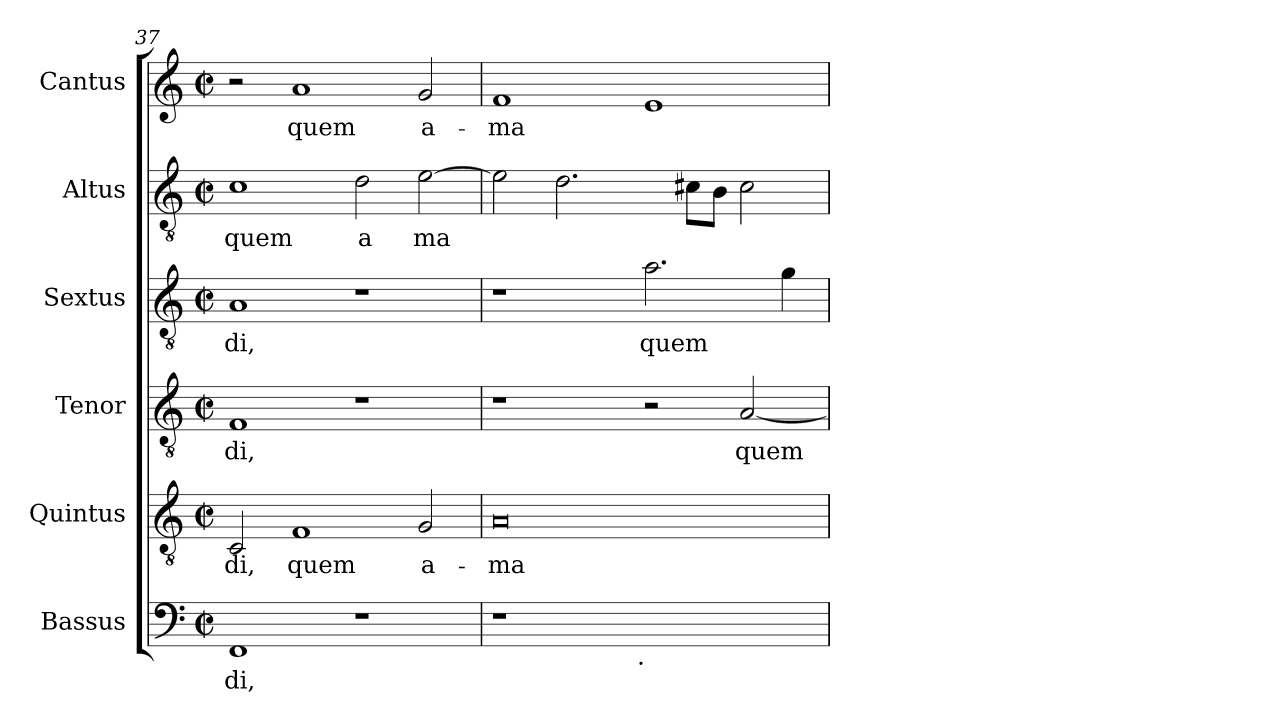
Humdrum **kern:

**kern	**text	**kern	**text	**kern	**text	**kern	**text	**kern	**text	**kern	**text
*part6	*part6	*part5	*part5	*part4	*part4	*part3	*part3	*part2	*part2	*part1	*part1
*staff6	*staff6	*staff5	*staff5	*staff4	*staff4	*staff3	*staff3	*staff2	*staff2	*staff1	*staff1
*I"Bassus	*	*I"Quintus	*	*I"Tenor	*	*I"Sextus	*	*I"Altus	*	*I"Cantus	*
*clefF4	*	*clefGv2	*	*clefGv2	*	*clefGv2	*	*clefGv2	*	*clefG2	*
*k[]	*	*k[]	*	*k[]	*	*k[]	*	*k[]	*	*k[]	*
*C:	*	*C:	*	*C:	*	*C:	*	*C:	*	*C:	*
*M2/2	*	*M2/2	*	*M2/2	*	*M2/2	*	*M2/2	*	*M2/2	*
*met(c|)	*	*met(c|)	*	*met(c|)	*	*met(c|)	*	*met(c|)	*	*met(c|)	*
=37	=37	=37	=37	=37	=37	=37	=37	=37	=37	=37	=37
!	!LO:LY:b:cj	!	!LO:LY:b:cj	!	!LO:LY:b:cj	!	!LO:LY:b:cj	!	!LO:LY:b:cj	!	!
1FF	-di,	2C/	-di,	1F	-di,	1A	di,	1c	quem	2r	.
!	!	!	!LO:LY:b:cj	!	!	!	!	!	!	!	!LO:LY:b:cj
.	.	1F	quem	.	.	.	.	.	.	1a	quem
!	!	!	!	!	!	!	!	!	!LO:LY:b:cj	!	!
1r	.	.	.	1r	.	1r	.	2d\	a	.	.
!	!	!	!LO:LY:b:cj	!	!	!	!	!	!LO:LY:b:cj	!	!LO:LY:b:cj
.	.	2G/	a-	.	.	.	.	[>2e\	ma	2g/	a-
=38	=38	=38	=38	=38	=38	=38	=38	=38	=38	=38	=38
!	!	!	!LO:LY:b:cj	!	!	!	!	!	!LO:LY:b:cj	!	!LO:LY:b:cj
*^	*	*	*	*	*	*	*	*	*	*	*
1r	2ryy	.	0A	-ma-	1r	.	1r	.	2e\]	.	1f	-ma-
!	!	!	!	!	!	!	!	!	!	!LO:LY:b:cj	!	!
.	4ryy	.	.	.	.	.	.	.	2.d\	.	.	.
.	8...ryy	.	.	.	.	.	.	.	.	.	.	.
!	!LO:TX:b:t=.	!	!	!	!	!	!	!	!	!	!	!
.	1ryy	.	.	.	.	.	.	.	.	.	.	.
!	!	!	!	!	!	!	!	!LO:LY:b:cj	!	!	!	!LO:LY:b:cj
1ryy	.	.	.	.	2r	.	2.a\	quem	.	.	1e	--
!	!	!	!	!	!	!	!	!	!	!LO:LY:b:cj	!	!
.	.	.	.	.	.	.	.	.	8c#X\L	.	.	.
!	!	!	!	!	!	!	!	!	!	!LO:LY:b:cj	!	!
.	.	.	.	.	.	.	.	.	8B\J	.	.	.
!	!	!	!	!	!	!LO:LY:b:cj	!	!	!	!LO:LY:b:cj	!	!
.	.	.	.	.	[<2A/	quem	.	.	2c#\	.	.	.
!	!	!	!	!	!	!	!	!LO:LY:b:cj	!	!	!	!
.	.	.	.	.	.	.	4g\	.	.	.	.	.
.	64ryy	.	.	.	.	.	.	.	.	.	.	.
*v	*v	*	*	*	*	*	*	*	*	*	*	*
=	=	=	=	=	=	=	=	=	=	=	=
*-	*-	*-	*-	*-	*-	*-	*-	*-	*-	*-	*-
